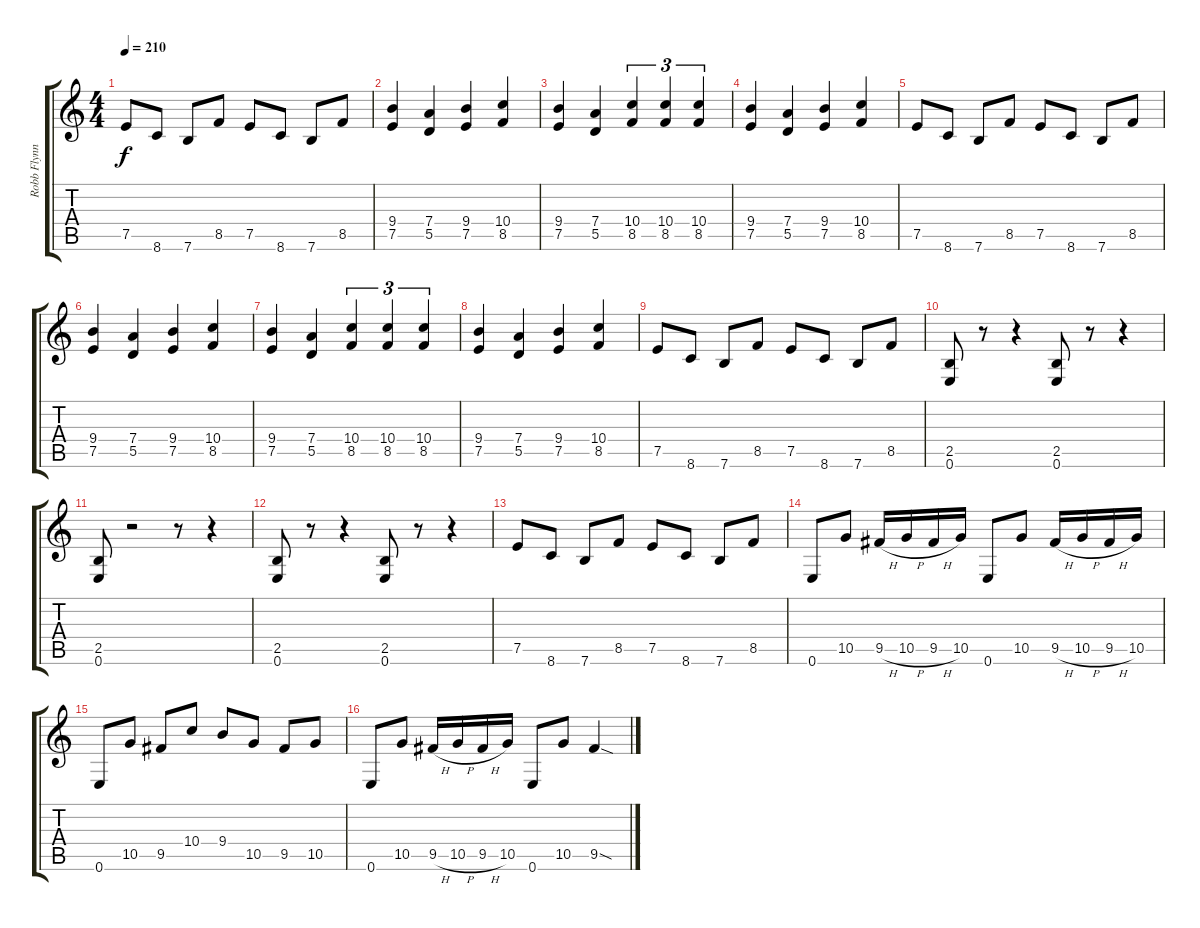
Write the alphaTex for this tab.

\track ("Robb Flynn" "Robb Flynn") {instrument distortionguitar}
\staff {score tabs}
\tuning (E4 B3 G3 D3 A2 E2) {hide}
\ts (4 4)
\tempo 210
\clef g2
\ks c
7.5.8{dy f} 8.6.8 7.6.8 8.5.8 7.5.8 8.6.8 7.6.8 8.5.8 |
(9.4 7.5).4 (7.4 5.5).4 (9.4 7.5).4 (10.4 8.5).4 |
(9.4 7.5).4 (7.4 5.5).4 (10.4 8.5).4{tu (3 2)} (10.4 8.5).4{tu (3 2)} (10.4 8.5).4{tu (3 2)} |
(9.4 7.5).4 (7.4 5.5).4 (9.4 7.5).4 (10.4 8.5).4 |
7.5.8 8.6.8 7.6.8 8.5.8 7.5.8 8.6.8 7.6.8 8.5.8 |
(9.4 7.5).4 (7.4 5.5).4 (9.4 7.5).4 (10.4 8.5).4 |
(9.4 7.5).4 (7.4 5.5).4 (10.4 8.5).4{tu (3 2)} (10.4 8.5).4{tu (3 2)} (10.4 8.5).4{tu (3 2)} |
(9.4 7.5).4 (7.4 5.5).4 (9.4 7.5).4 (10.4 8.5).4 |
7.5.8 8.6.8 7.6.8 8.5.8 7.5.8 8.6.8 7.6.8 8.5.8 |
(2.5 0.6).8 r.8 r.4 (2.5 0.6).8 r.8 r.4 |
(2.5 0.6).8 r.2 r.8 r.4 |
(2.5 0.6).8 r.8 r.4 (2.5 0.6).8 r.8 r.4 |
7.5.8 8.6.8 7.6.8 8.5.8 7.5.8 8.6.8 7.6.8 8.5.8 |
0.6.8 10.5.8 9.5{h}.16 10.5{h}.16 9.5{h}.16 10.5.16 0.6.8 10.5.8 9.5{h}.16 10.5{h}.16 9.5{h}.16 10.5.16 |
0.6.8 10.5.8 9.5.8 10.4.8 9.4.8 10.5.8 9.5.8 10.5.8 |
0.6.8 10.5.8 9.5{h}.16 10.5{h}.16 9.5{h}.16 10.5.16 0.6.8 10.5.8 9.5{sod}.4
